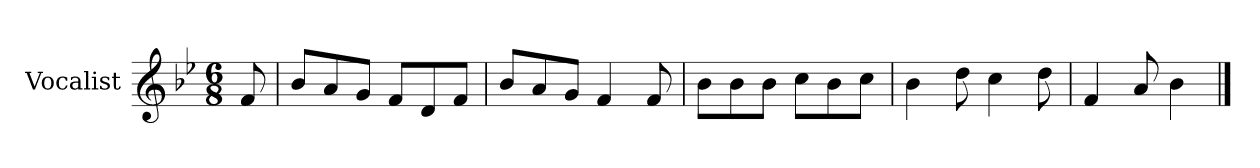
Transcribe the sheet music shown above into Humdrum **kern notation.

**kern
*part1
*staff1
*I"Vocalist
*k[b-e-]
*B-:
*M6/8
=
8f
=1
8b-L
8a
8gJ
8fL
8d
8fJ
=2
8b-L
8a
8gJ
4f
8f
=3
8b-L
8b-
8b-J
8ccL
8b-
8ccJ
=4
4b-
8dd
4cc
8dd
=5
4f
8a
4b-
==
*-
